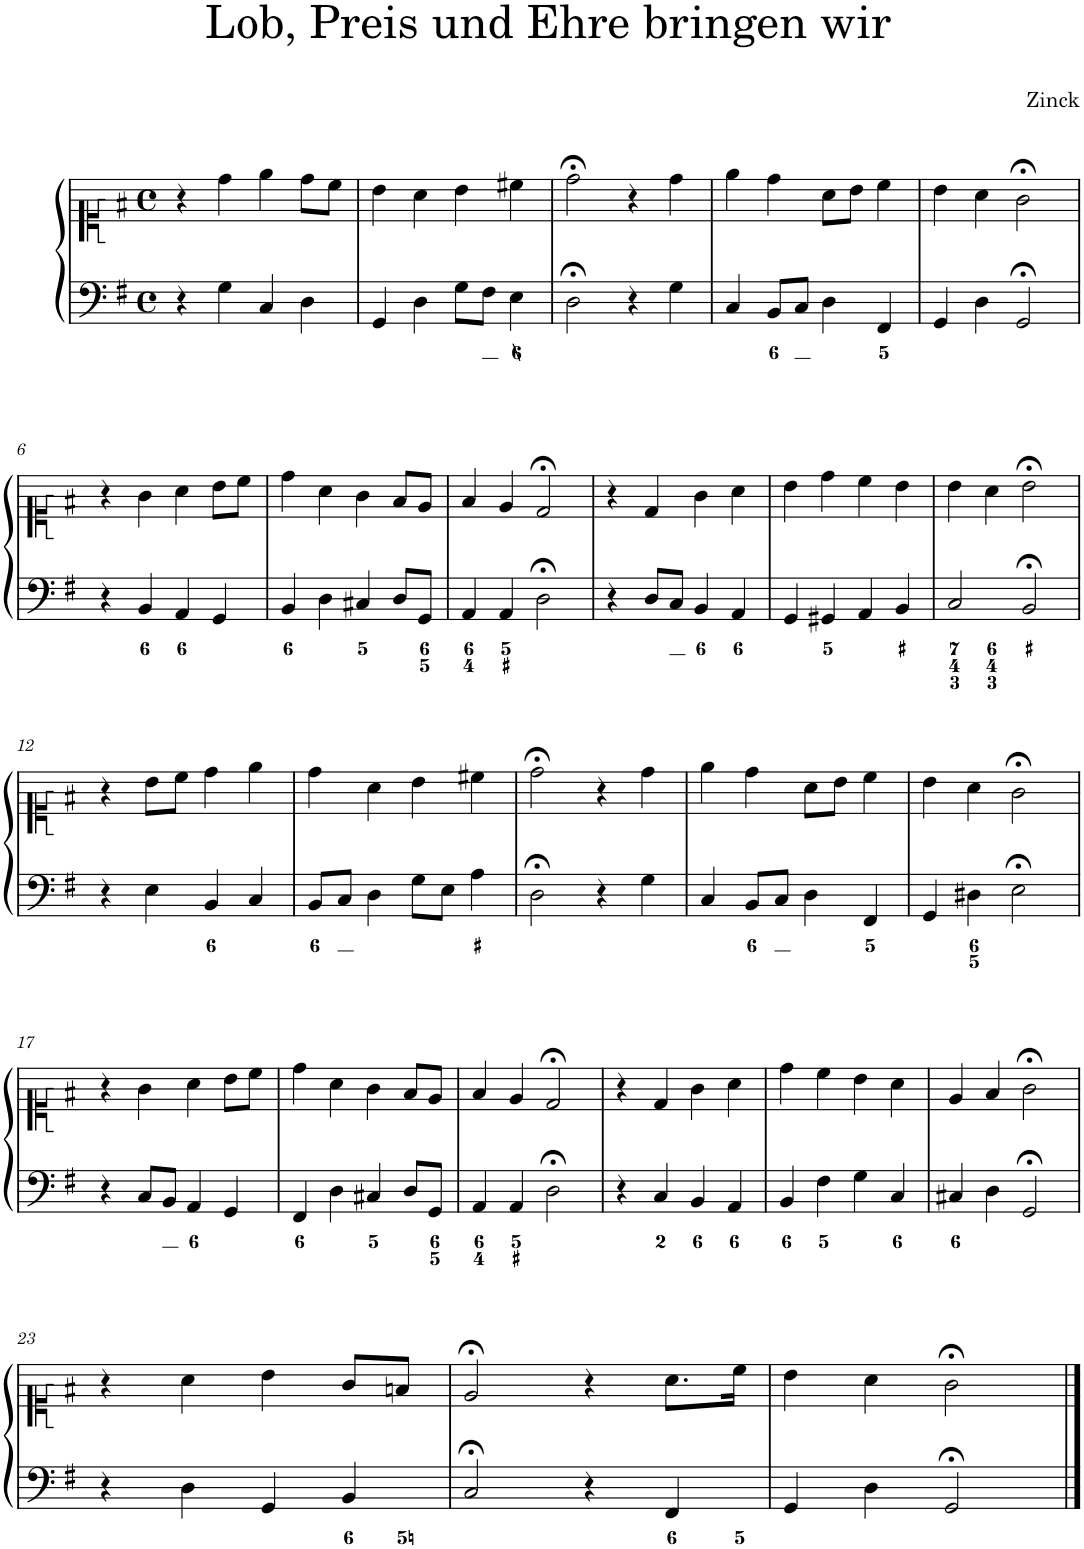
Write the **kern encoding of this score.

**kern	**kern
*part1	*part1
*staff2	*staff1
*I"Piano	*
*I'Pno.	*
*clefF4	*clefC1
*k[f#]	*k[f#]
*M4/4	*M4/4
*met(c)	*met(c)
=1	=1
4r	4r
4G\	4dd\
4C/	4ee\
4D\	8dd\L
.	8cc\J
=2	=2
4GG/	4b\
4D\	4a\
8G\L	4b\
8F#\J	.
4E\	4cc#X\
=3	=3
2D;<\	2dd;<\
4r	4r
4G\	4dd\
=4	=4
4C/	4ee\
8BB/L	4dd\
8C/J	.
4D\	8a\L
.	8b\J
4FF#/	4cc\
=5	=5
4GG/	4b\
4D\	4a\
2GG;</	2g;<\
!!LO:LB:g=z
=6	=6
4r	4r
4BB/	4g\
4AA/	4a\
4GG/	8b\L
.	8cc\J
=7	=7
4BB/	4dd\
4D\	4a\
4C#X/	4g\
8D/L	8f#/L
8GG/J	8e/J
=8	=8
4AA/	4f#/
4AA/	4e/
2D;<\	2d;</
=9	=9
4r	4r
8D/L	4d/
8C/J	.
4BB/	4g\
4AA/	4a\
=10	=10
4GG/	4b\
4GG#X/	4dd\
4AA/	4cc\
4BB/	4b\
=11	=11
2C/	4b\
.	4a\
2BB;</	2b;<\
!!LO:LB:g=z
=12	=12
4r	4r
4E\	8b\L
.	8cc\J
4BB/	4dd\
4C/	4ee\
=13	=13
8BB/L	4dd\
8C/J	.
4D\	4a\
8G\L	4b\
8E\J	.
4A\	4cc#X\
=14	=14
2D;<\	2dd;<\
4r	4r
4G\	4dd\
=15	=15
4C/	4ee\
8BB/L	4dd\
8C/J	.
4D\	8a\L
.	8b\J
4FF#/	4cc\
=16	=16
4GG/	4b\
4D#X\	4a\
2E;<\	2g;<\
!!LO:LB:g=z
=17	=17
4r	4r
8C/L	4g\
8BB/J	.
4AA/	4a\
4GG/	8b\L
.	8cc\J
=18	=18
4FF#/	4dd\
4D\	4a\
4C#X/	4g\
8D/L	8f#/L
8GG/J	8e/J
=19	=19
4AA/	4f#/
4AA/	4e/
2D;<\	2d;</
=20	=20
4r	4r
4C/	4d/
4BB/	4g\
4AA/	4a\
=21	=21
4BB/	4dd\
4F#\	4cc\
4G\	4b\
4C/	4a\
=22	=22
4C#X/	4e/
4D\	4f#/
2GG;</	2g;<\
!!LO:LB:g=z
=23	=23
4r	4r
4D\	4a\
4GG/	4b\
4BB/	8g/L
.	8fn/J
=24	=24
2C;</	2e;</
4r	4r
4FF#/	8.a\L
.	16cc\Jk
=25	=25
4GG/	4b\
4D\	4a\
2GG;</	2g;<\
==	==
*-	*-
